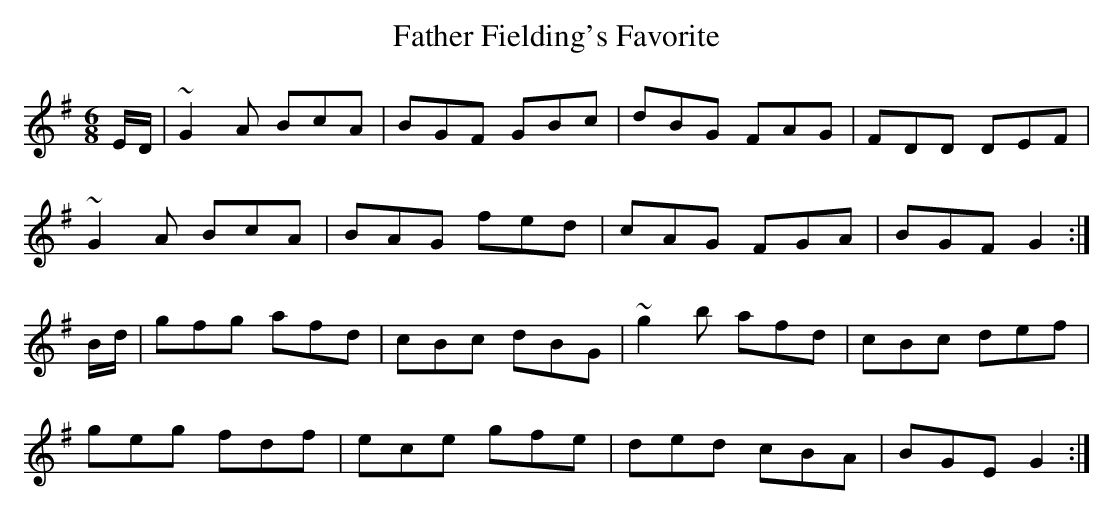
X:1
T:Father Fielding's Favorite
E:12
M:6/8
K:G
E/2D/2|~G2A BcA|BGF GBc|dBG FAG|FDD DEF|
~G2A BcA|BAG fed|cAG FGA|BGF G2:|
B/2d/2|gfg afd|cBc dBG|~g2b afd|cBc def|
geg fdf|ece gfe|ded cBA|BGE G2:|**
